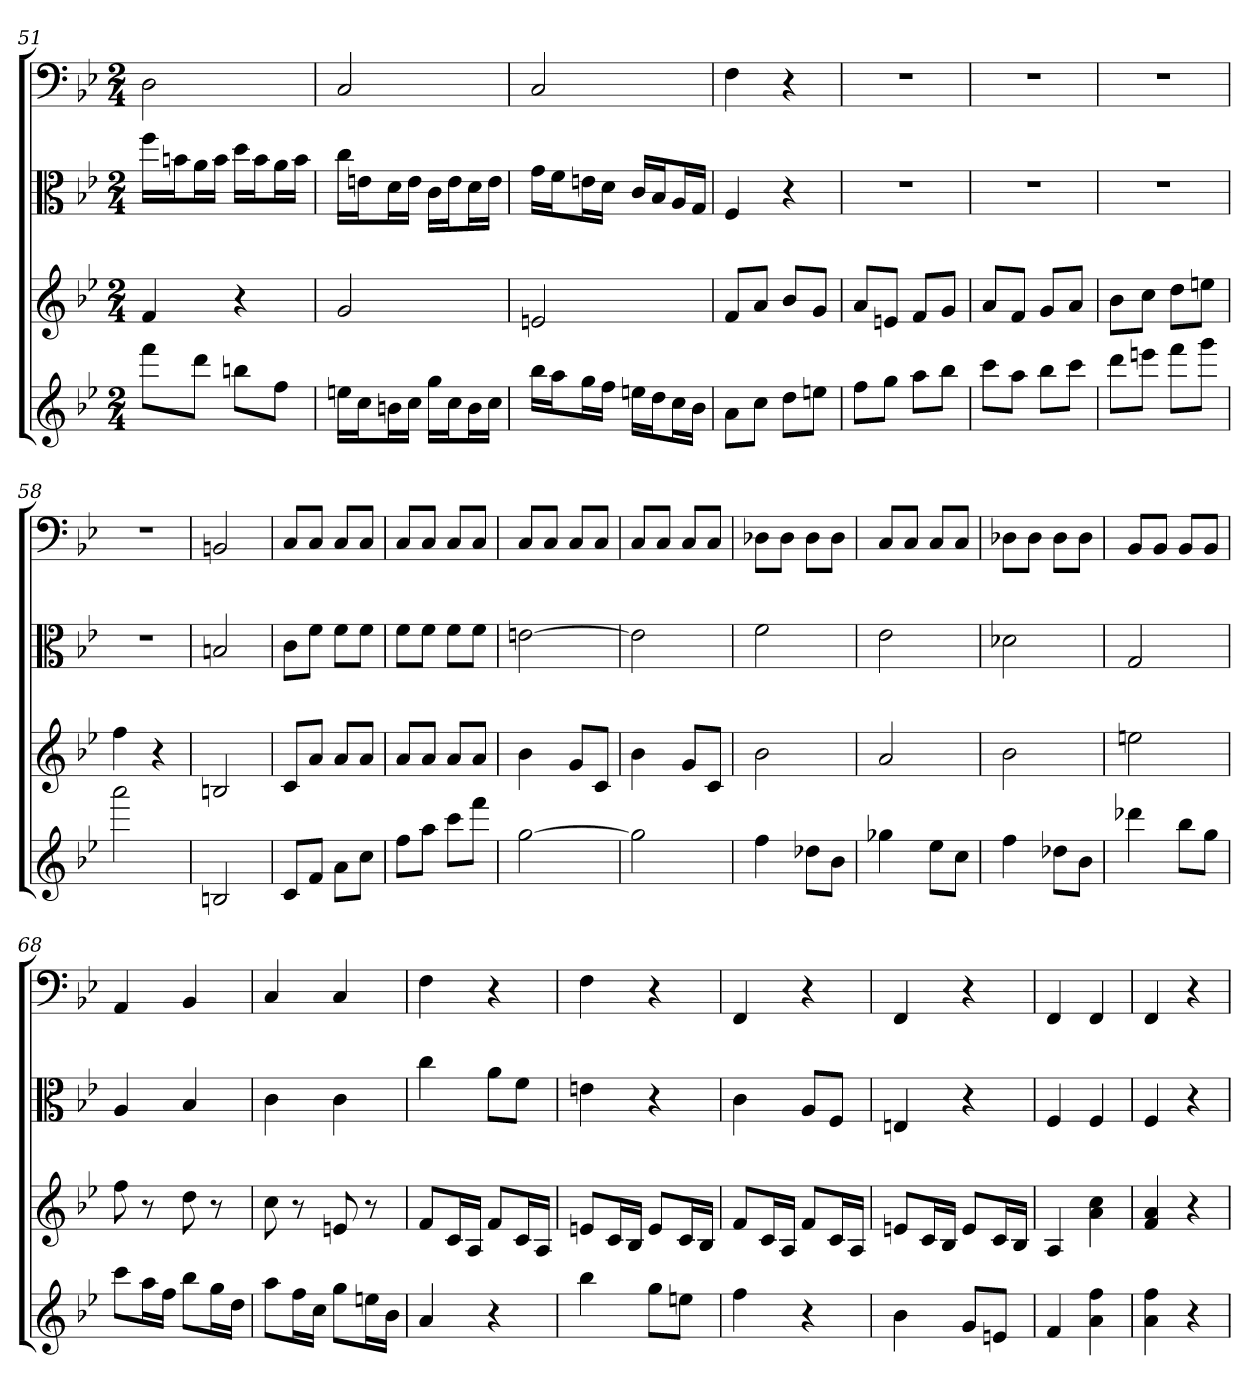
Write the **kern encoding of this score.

**kern	**kern	**kern	**kern
*part4	*part3	*part2	*part1
*staff4	*staff3	*staff2	*staff1
*	*	*clefC3	*clefF4
*k[b-e-]	*k[b-e-]	*k[b-e-]	*k[b-e-]
*B-:	*B-:	*B-:	*B-:
*M2/4	*M2/4	*M2/4	*M2/4
=51	=51	=51	=51
8fffL	4f	16ff\LL	2D
.	.	16bn\J	.
8dddJ	.	16a\L	.
.	.	16b\JJ	.
8bbnL	4r	16dd\LL	.
.	.	16b\J	.
8ffJ	.	16a\L	.
.	.	16b\JJ	.
=52	=52	=52	=52
16eenLL	2g	16cc\LL	2C
16ccJ	.	16en\J	.
16bnL	.	16d\L	.
16ccJJ	.	16e\JJ	.
16ggLL	.	16c\LL	.
16ccJ	.	16e\J	.
16bL	.	16d\L	.
16ccJJ	.	16e\JJ	.
=53	=53	=53	=53
16bb-LL	2en	16g\LL	2C
16aaJ	.	16f\J	.
16ggL	.	16en\L	.
16ffJJ	.	16d\JJ	.
16eenLL	.	16c/LL	.
16ddJ	.	16B-/J	.
16ccL	.	16A/L	.
16b-JJ	.	16G/JJ	.
=54	=54	=54	=54
8aL	8fL	4F	4F
8ccJ	8aJ	.	.
8ddL	8b-L	4r	4r
8eenJ	8gJ	.	.
=55	=55	=55	=55
8ffL	8aL	2r	2r
8ggJ	8enJ	.	.
8aaL	8fL	.	.
8bb-J	8gJ	.	.
=56	=56	=56	=56
8cccL	8aL	2r	2r
8aaJ	8fJ	.	.
8bb-L	8gL	.	.
8cccJ	8aJ	.	.
=57	=57	=57	=57
8dddL	8b-L	2r	2r
8eeenJ	8ccJ	.	.
8fffL	8ddL	.	.
8gggJ	8eenJ	.	.
=58	=58	=58	=58
2aaa	4ff	2r	2r
.	4r	.	.
=59	=59	=59	=59
2Bn	2Bn	2Bn	2BBn
=60	=60	=60	=60
8cL	8cL	8c\L	8C/L
8fJ	8aJ	8f\J	8C/J
8aL	8aL	8f\L	8C/L
8ccJ	8aJ	8f\J	8C/J
=61	=61	=61	=61
8ffL	8aL	8f\L	8C/L
8aaJ	8aJ	8f\J	8C/J
8cccL	8aL	8f\L	8C/L
8fffJ	8aJ	8f\J	8C/J
=62	=62	=62	=62
[2gg	4b-	[2en	8C/L
.	.	.	8C/J
.	8gL	.	8C/L
.	8cJ	.	8C/J
=63	=63	=63	=63
2gg]	4b-	2e]	8C/L
.	.	.	8C/J
.	8gL	.	8C/L
.	8cJ	.	8C/J
=64	=64	=64	=64
4ff	2b-	2f	8D-X\L
.	.	.	8D-\J
8dd-XL	.	.	8D-\L
8b-J	.	.	8D-\J
=65	=65	=65	=65
4gg-X	2a	2e-	8C/L
.	.	.	8C/J
8ee-L	.	.	8C/L
8ccJ	.	.	8C/J
=66	=66	=66	=66
4ff	2b-	2d-X	8D-X\L
.	.	.	8D-\J
8dd-XL	.	.	8D-\L
8b-J	.	.	8D-\J
=67	=67	=67	=67
4ddd-X	2een	2G	8BB-/L
.	.	.	8BB-/J
8bb-L	.	.	8BB-/L
8ggJ	.	.	8BB-/J
=68	=68	=68	=68
8cccL	8ff	4A	4AA
16aaL	8r	.	.
16ffJJ	.	.	.
8bb-L	8dd	4B-	4BB-
16ggL	8r	.	.
16ddJJ	.	.	.
=69	=69	=69	=69
8aaL	8cc	4c	4C
16ffL	8r	.	.
16ccJJ	.	.	.
8ggL	8en	4c	4C
16eenL	8r	.	.
16b-JJ	.	.	.
=70	=70	=70	=70
4a	8fL	4cc	4F
.	16cL	.	.
.	16AJJ	.	.
4r	8fL	8a\L	4r
.	16cL	8f\J	.
.	16AJJ	.	.
=71	=71	=71	=71
4bb-	8enL	4en	4F
.	16cL	.	.
.	16B-JJ	.	.
8ggL	8eL	4r	4r
8eenJ	16cL	.	.
.	16B-JJ	.	.
=72	=72	=72	=72
4ff	8fL	4c	4FF
.	16cL	.	.
.	16AJJ	.	.
4r	8fL	8A/L	4r
.	16cL	8F/J	.
.	16AJJ	.	.
=73	=73	=73	=73
4b-	8enL	4En	4FF
.	16cL	.	.
.	16B-JJ	.	.
8gL	8eL	4r	4r
8enJ	16cL	.	.
.	16B-JJ	.	.
=74	=74	=74	=74
4f	4A	4F	4FF
4a 4ff	4a 4cc	4F	4FF
=75	=75	=75	=75
4a 4ff	4f 4a	4F	4FF
4r	4r	4r	4r
=	=	=	=
*-	*-	*-	*-
